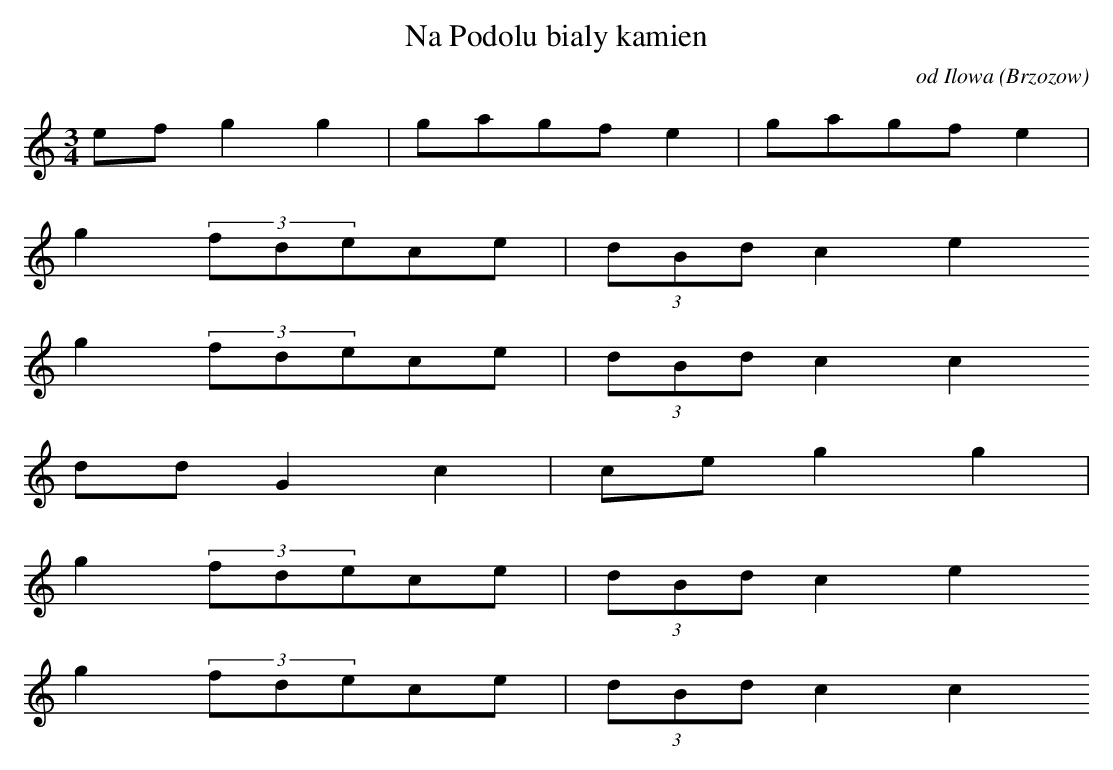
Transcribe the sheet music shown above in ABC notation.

X:1
T: Na Podolu bialy kamien
O: od Ilowa (Brzozow)
M: 3/4
L: 1/8
K: C
efg2g2 | gagfe2 | gagfe2 |
g2(3fdece | (3dBdc2e2
g2(3fdece | (3dBdc2c2
ddG2c2 | ceg2g2 |
g2(3fdece | (3dBdc2e2
g2(3fdece | (3dBdc2c2
